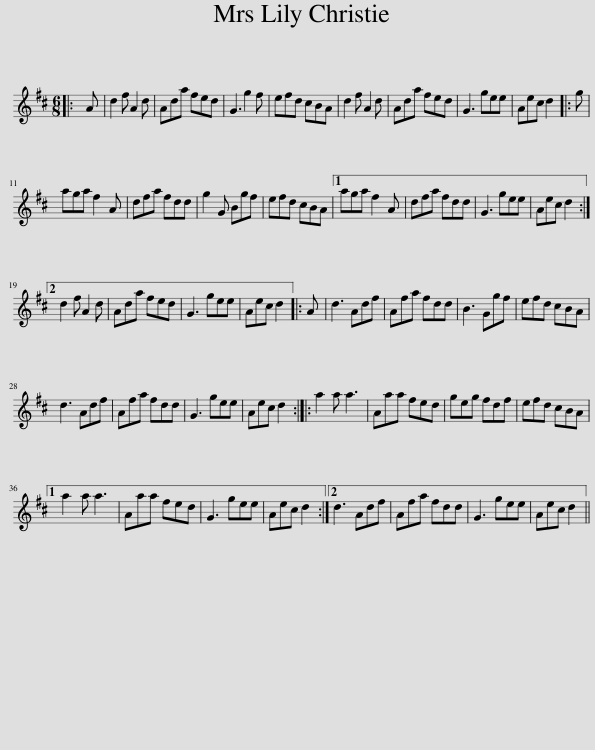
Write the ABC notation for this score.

X:1
L:1/8
M:6/8
I:linebreak $
K:D
V:1 treble
V:1
|: A | d2 f A2 d | Ada fed | G3 g2 f | efd cBA | %5
 d2 f A2 d | Ada fed | G3 gee | Aec d2 |: g |$ %10
 aga f2 A | dfa fdd | g2 G Bgf | efd cBA |1 aga f2 A | %15
 dfa fdd | G3 gee | Aec d2 :|2$ d2 f A2 d | Ada fed | %20
 G3 gee | Aec d2 |: A | d3 Adf | Afa fdd | %25
 B3 Ggf | efd cBA |$ d3 Adf | Afa fdd | G3 gee | %30
 Aec d2 :: a2 a a3 | Aaa fed | geg fdf | efd cBA |1$ %35
 a2 a a3 | Aaa fed | G3 gee | Aec d2 :|2 d3 Adf | %40
 Afa fdd | G3 gee | Aec d2 || %43
